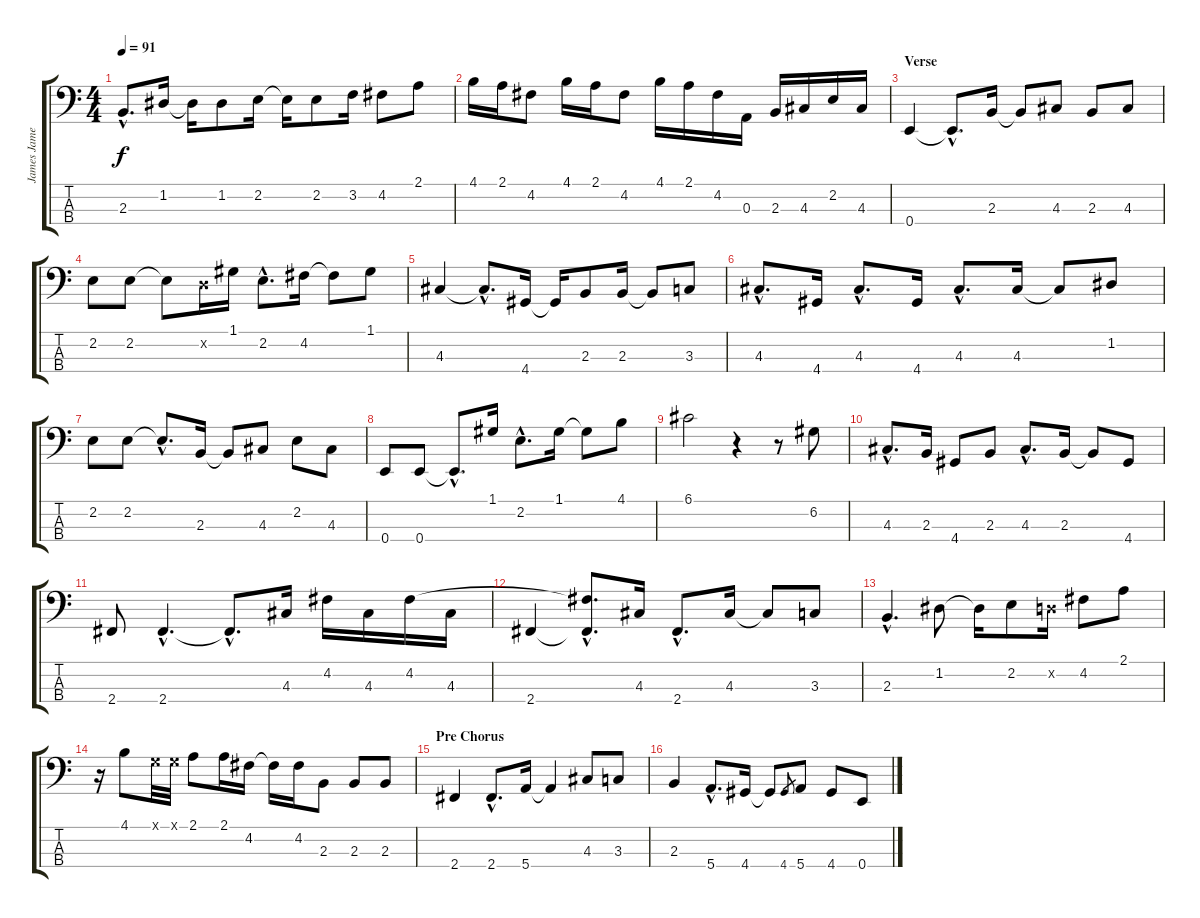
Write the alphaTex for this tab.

\track ("James Jamerson" "James Jame") {instrument electricbassfinger}
\staff {score tabs}
\tuning (G2 D2 A1 E1) {hide}
\ts (4 4)
\tempo 91
\clef f4
\ks c
2.3{hac}.8{d dy f} 1.2.16 1.2{t}.16 1.2.8 2.2.16 2.2{t}.16 2.2.8 3.2.16 4.2.8 2.1.8 |
4.1.16 2.1.16 4.2.8 4.1.16 2.1.16 4.2.8 4.1.16 2.1.16 4.2.16 0.3.16 2.3.16 4.3.16 2.2.16 4.3.16 |
\section ("" "Verse")
0.4.4 0.4{hac t}.8{d} 2.3.16 2.3{t}.8 4.3.8 2.3.8 4.3.8 |
2.2.8 2.2.8 2.2{t}.8 0.2{x}.16 1.1.16 2.2{hac}.8{d} 4.2.16 4.2{t}.8 1.1.8 |
4.3.4 4.3{hac t}.8{d} 4.4.16 4.4{t}.16 2.3.8 2.3.16 2.3{t}.8 3.3.8 |
4.3{hac}.8{d} 4.4.16 4.3{hac}.8{d} 4.4.16 4.3{hac}.8{d} 4.3.16 4.3{t}.8 1.2.8 |
2.2.8 2.2.8 2.2{hac t}.8{d} 2.3.16 2.3{t}.8 4.3.8 2.2.8 4.3.8 |
0.4.8 0.4.8 0.4{hac t}.8{d} 1.1.16 2.2{hac}.8{d} 1.1.16 1.1{t}.8 4.1.8 |
6.1.2 r.4 r.8 6.2.8 |
4.3{hac}.8{d} 2.3.16 4.4.8 2.3.8 4.3{hac}.8{d} 2.3.16 2.3{t}.8 4.4.8 |
2.4.8 2.4{hac}.4{d} 2.4{hac t}.8{d} 4.3.16 4.2.16 4.3.16 4.2.16 4.3.16 |
2.4.4 (4.2{hac t} 2.4{hac t}).8{d} 4.3.16 2.4{hac}.8{d} 4.3.16 4.3{t}.8 3.3.8 |
2.3{hac}.4{d} 1.2.8 1.2{t}.16 2.2.8 0.2{x}.16 4.2.8 2.1.8 |
r.16 4.1.8 0.1{x}.32 0.1{x}.32 2.1.8 2.1.16 4.2.16 4.2{t}.16 4.2.16 2.3.8 2.3.8 2.3.8 |
\section ("" "Pre Chorus")
2.4.4 2.4{hac}.8{d} 5.4.16 5.4{t}.4 4.3.8 3.3.8 |
2.3.4 5.4{hac}.8{d} 4.4.16 4.4{t}.8 4.4.8{gr} 5.4.8 4.4.8 0.4.8
